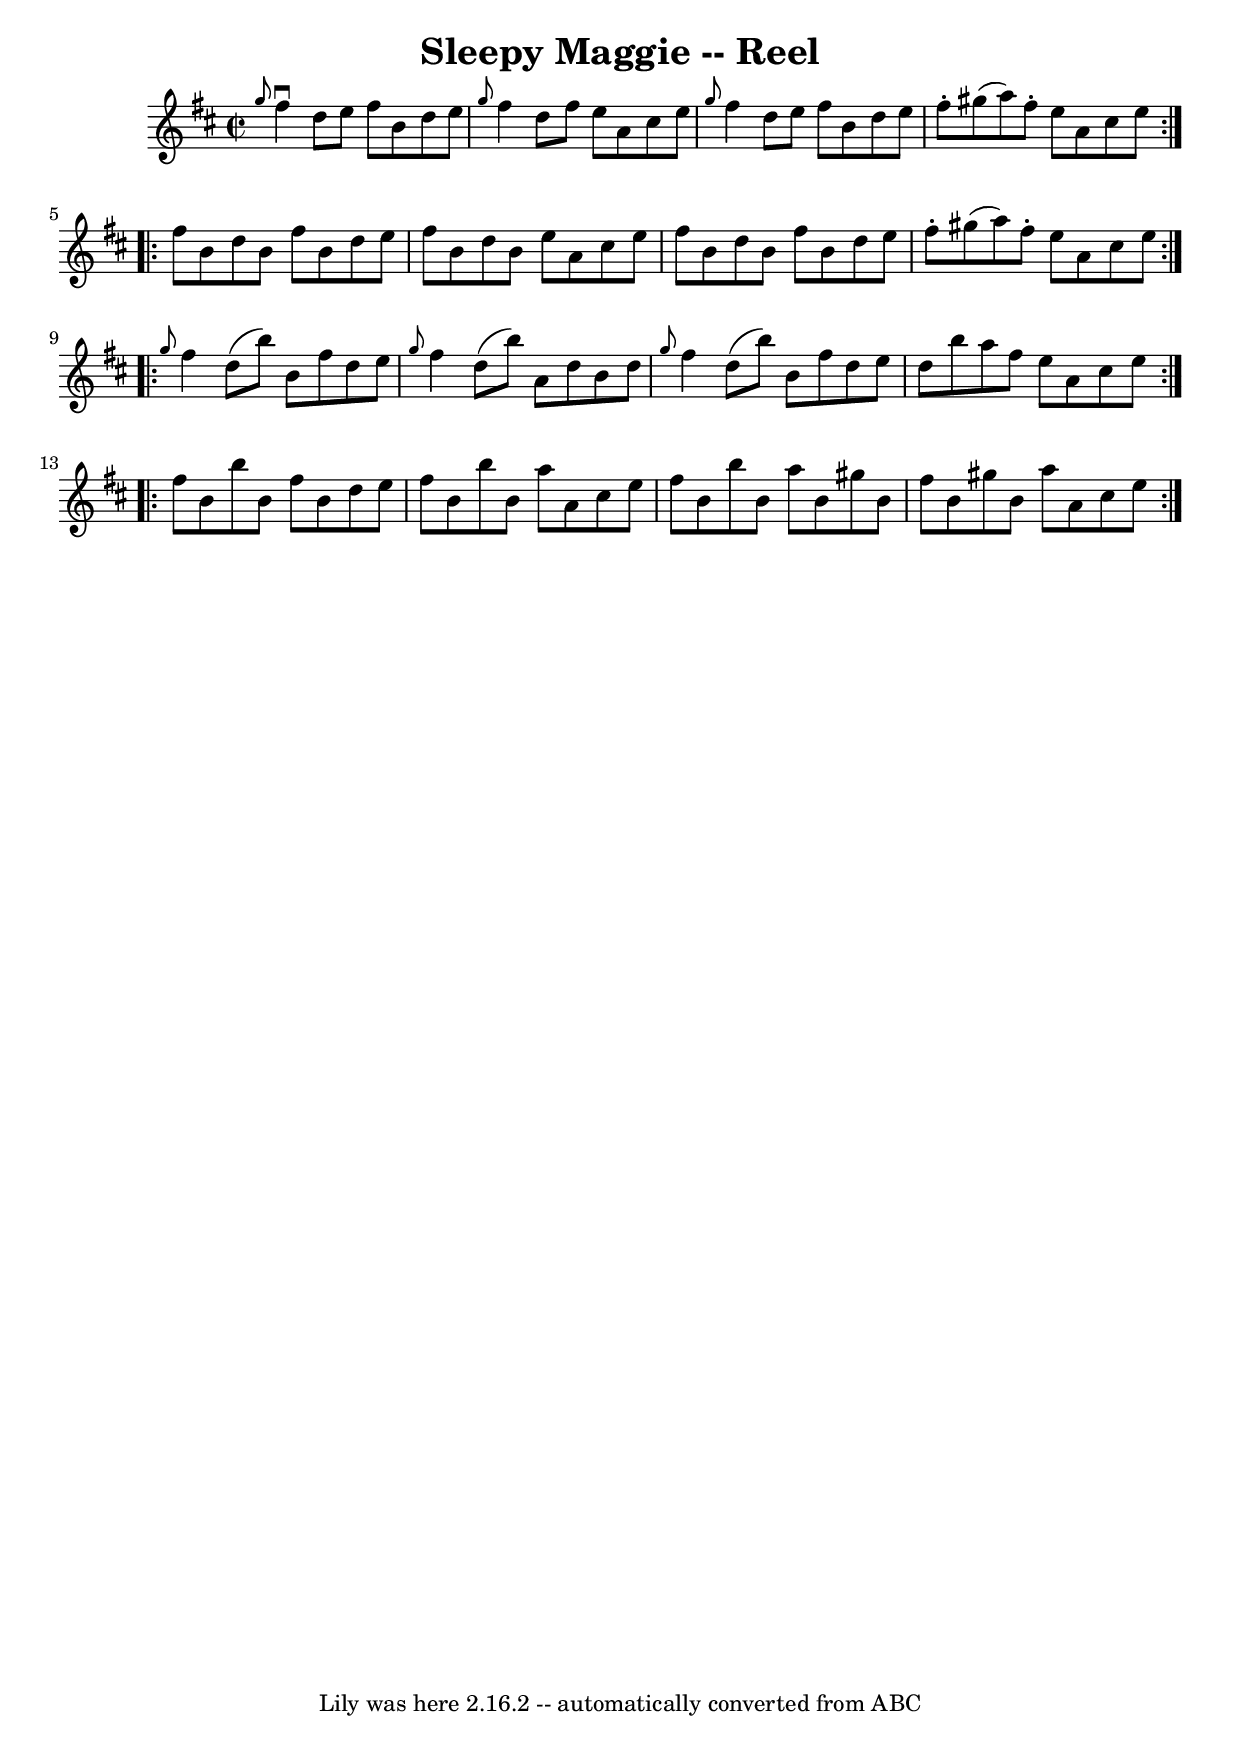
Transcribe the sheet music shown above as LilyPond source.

\version "2.7.40"
\include "Mammoth.ily"
\header {
	book = "Ryan's Mammoth Collection"
	crossRefNumber = "1"
	footnotes = "\\\\145"
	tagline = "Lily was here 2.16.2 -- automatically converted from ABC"
	title = "Sleepy Maggie -- Reel"
}
voicedefault =  {
\set Score.defaultBarType = "empty"

\repeat volta 2 {
\override Staff.TimeSignature #'style = #'C
 \time 2/2 \key b \minor   \grace { g''8  } fis''4^\downbow d''8    
e''8 fis''8 b'8 d''8 e''8    |
 \grace { g''8  } fis''4  
 d''8 fis''8 e''8 a'8 cis''8 e''8    |
 \grace { g''8  
} fis''4 d''8 e''8 fis''8 b'8 d''8 e''8    |
   
fis''8 -. gis''8 (a''8) fis''8 -. e''8 a'8 cis''8 e''8    
} \repeat volta 2 { fis''8 b'8 d''8 b'8 fis''8 b'8 d''8   
 e''8    |
 fis''8 b'8 d''8 b'8 e''8 a'8 cis''8    
e''8    |
 fis''8 b'8 d''8 b'8 fis''8 b'8 d''8    
e''8    |
 fis''8 -. gis''8 (a''8) fis''8 -. e''8 a'8    
cis''8 e''8    } \repeat volta 2 {     \grace { g''8  } fis''4 d''8 
(b''8) b'8 fis''8 d''8 e''8    |
 \grace { g''8  }   
fis''4 d''8 (b''8) a'8 d''8 b'8 d''8    |
 \grace {   
 g''8  } fis''4 d''8 (b''8) b'8 fis''8 d''8 e''8    
|
 d''8 b''8 a''8 fis''8 e''8 a'8 cis''8 e''8    
} \repeat volta 2 { fis''8 b'8 b''8 b'8 fis''8 b'8 d''8   
 e''8    |
 fis''8 b'8 b''8 b'8 a''8 a'8 cis''8    
e''8    |
 fis''8 b'8 b''8 b'8 a''8 b'8 gis''8 b'8 
   |
 fis''8 b'8 gis''8 b'8 a''8 a'8 cis''8 e''8   
 }   
}

\score{
    <<

	\context Staff="default"
	{
	    \voicedefault 
	}

    >>
	\layout {
	}
	\midi {}
}
